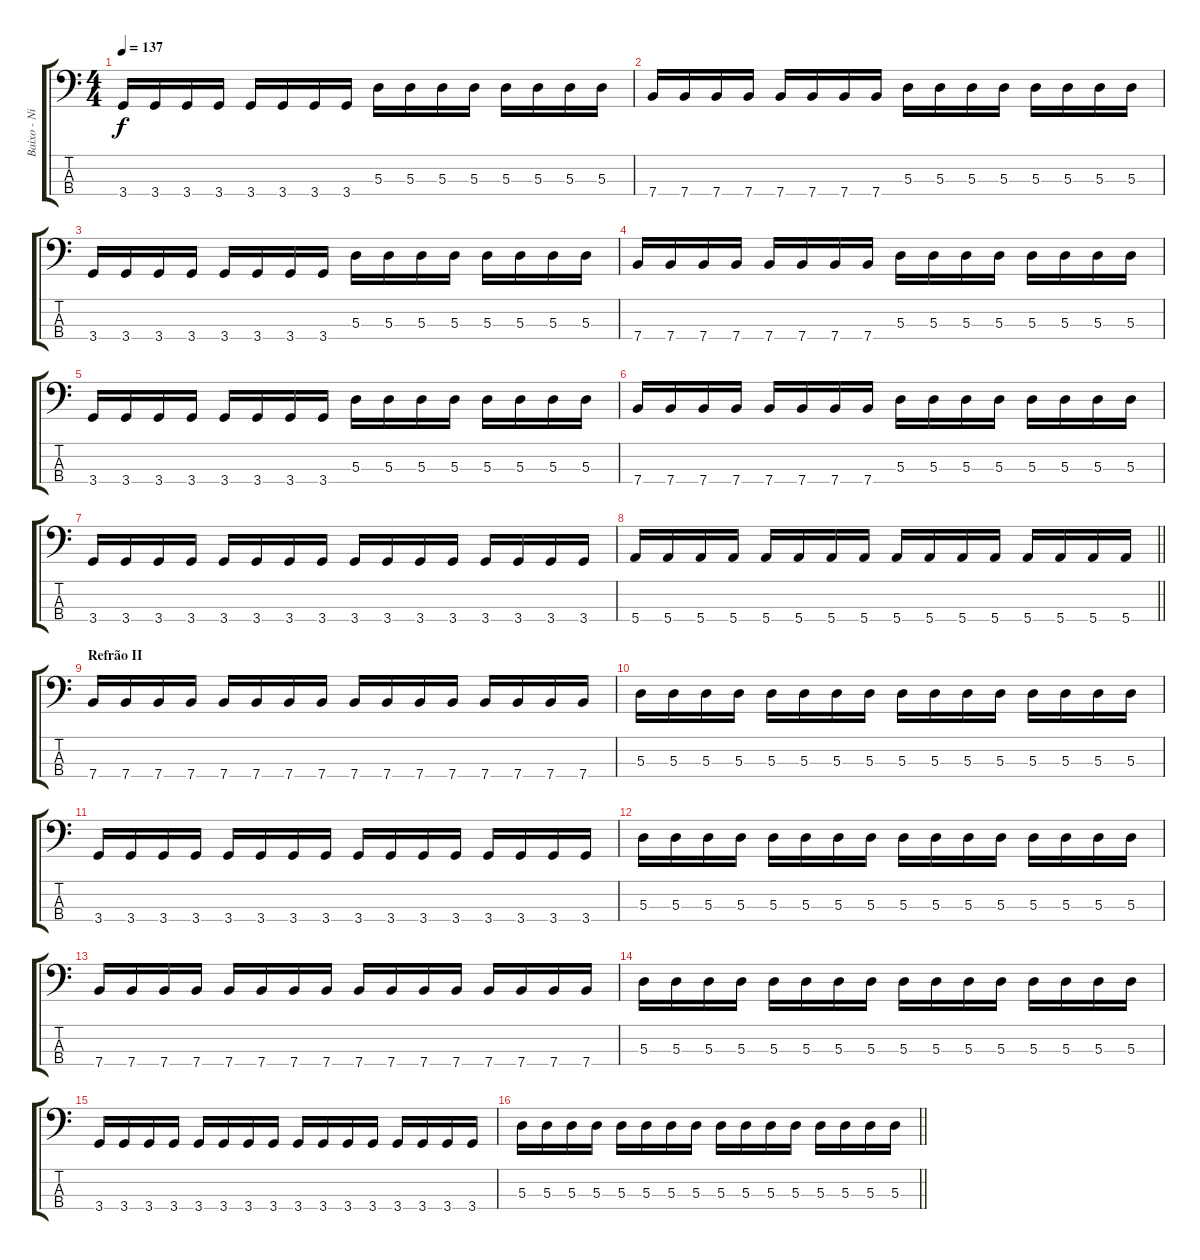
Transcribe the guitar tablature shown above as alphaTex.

\track ("Baixo - Nikola" "Baixo - Ni") {instrument electricbasspick}
\staff {score tabs}
\tuning (G2 D2 A1 E1) {hide}
\ts (4 4)
\tempo 137
\clef f4
\ks c
3.4.16{dy f} 3.4.16 3.4.16 3.4.16 3.4.16 3.4.16 3.4.16 3.4.16 5.3.16 5.3.16 5.3.16 5.3.16 5.3.16 5.3.16 5.3.16 5.3.16 |
7.4.16 7.4.16 7.4.16 7.4.16 7.4.16 7.4.16 7.4.16 7.4.16 5.3.16 5.3.16 5.3.16 5.3.16 5.3.16 5.3.16 5.3.16 5.3.16 |
3.4.16 3.4.16 3.4.16 3.4.16 3.4.16 3.4.16 3.4.16 3.4.16 5.3.16 5.3.16 5.3.16 5.3.16 5.3.16 5.3.16 5.3.16 5.3.16 |
7.4.16 7.4.16 7.4.16 7.4.16 7.4.16 7.4.16 7.4.16 7.4.16 5.3.16 5.3.16 5.3.16 5.3.16 5.3.16 5.3.16 5.3.16 5.3.16 |
3.4.16 3.4.16 3.4.16 3.4.16 3.4.16 3.4.16 3.4.16 3.4.16 5.3.16 5.3.16 5.3.16 5.3.16 5.3.16 5.3.16 5.3.16 5.3.16 |
7.4.16 7.4.16 7.4.16 7.4.16 7.4.16 7.4.16 7.4.16 7.4.16 5.3.16 5.3.16 5.3.16 5.3.16 5.3.16 5.3.16 5.3.16 5.3.16 |
3.4.16 3.4.16 3.4.16 3.4.16 3.4.16 3.4.16 3.4.16 3.4.16 3.4.16 3.4.16 3.4.16 3.4.16 3.4.16 3.4.16 3.4.16 3.4.16 |
\barLineRight lightlight
5.4.16 5.4.16 5.4.16 5.4.16 5.4.16 5.4.16 5.4.16 5.4.16 5.4.16 5.4.16 5.4.16 5.4.16 5.4.16 5.4.16 5.4.16 5.4.16 |
\section ("" "Refrão II")
7.4.16 7.4.16 7.4.16 7.4.16 7.4.16 7.4.16 7.4.16 7.4.16 7.4.16 7.4.16 7.4.16 7.4.16 7.4.16 7.4.16 7.4.16 7.4.16 |
5.3.16 5.3.16 5.3.16 5.3.16 5.3.16 5.3.16 5.3.16 5.3.16 5.3.16 5.3.16 5.3.16 5.3.16 5.3.16 5.3.16 5.3.16 5.3.16 |
3.4.16 3.4.16 3.4.16 3.4.16 3.4.16 3.4.16 3.4.16 3.4.16 3.4.16 3.4.16 3.4.16 3.4.16 3.4.16 3.4.16 3.4.16 3.4.16 |
5.3.16 5.3.16 5.3.16 5.3.16 5.3.16 5.3.16 5.3.16 5.3.16 5.3.16 5.3.16 5.3.16 5.3.16 5.3.16 5.3.16 5.3.16 5.3.16 |
7.4.16 7.4.16 7.4.16 7.4.16 7.4.16 7.4.16 7.4.16 7.4.16 7.4.16 7.4.16 7.4.16 7.4.16 7.4.16 7.4.16 7.4.16 7.4.16 |
5.3.16 5.3.16 5.3.16 5.3.16 5.3.16 5.3.16 5.3.16 5.3.16 5.3.16 5.3.16 5.3.16 5.3.16 5.3.16 5.3.16 5.3.16 5.3.16 |
3.4.16 3.4.16 3.4.16 3.4.16 3.4.16 3.4.16 3.4.16 3.4.16 3.4.16 3.4.16 3.4.16 3.4.16 3.4.16 3.4.16 3.4.16 3.4.16 |
\barLineRight lightlight
5.3.16 5.3.16 5.3.16 5.3.16 5.3.16 5.3.16 5.3.16 5.3.16 5.3.16 5.3.16 5.3.16 5.3.16 5.3.16 5.3.16 5.3.16 5.3.16
